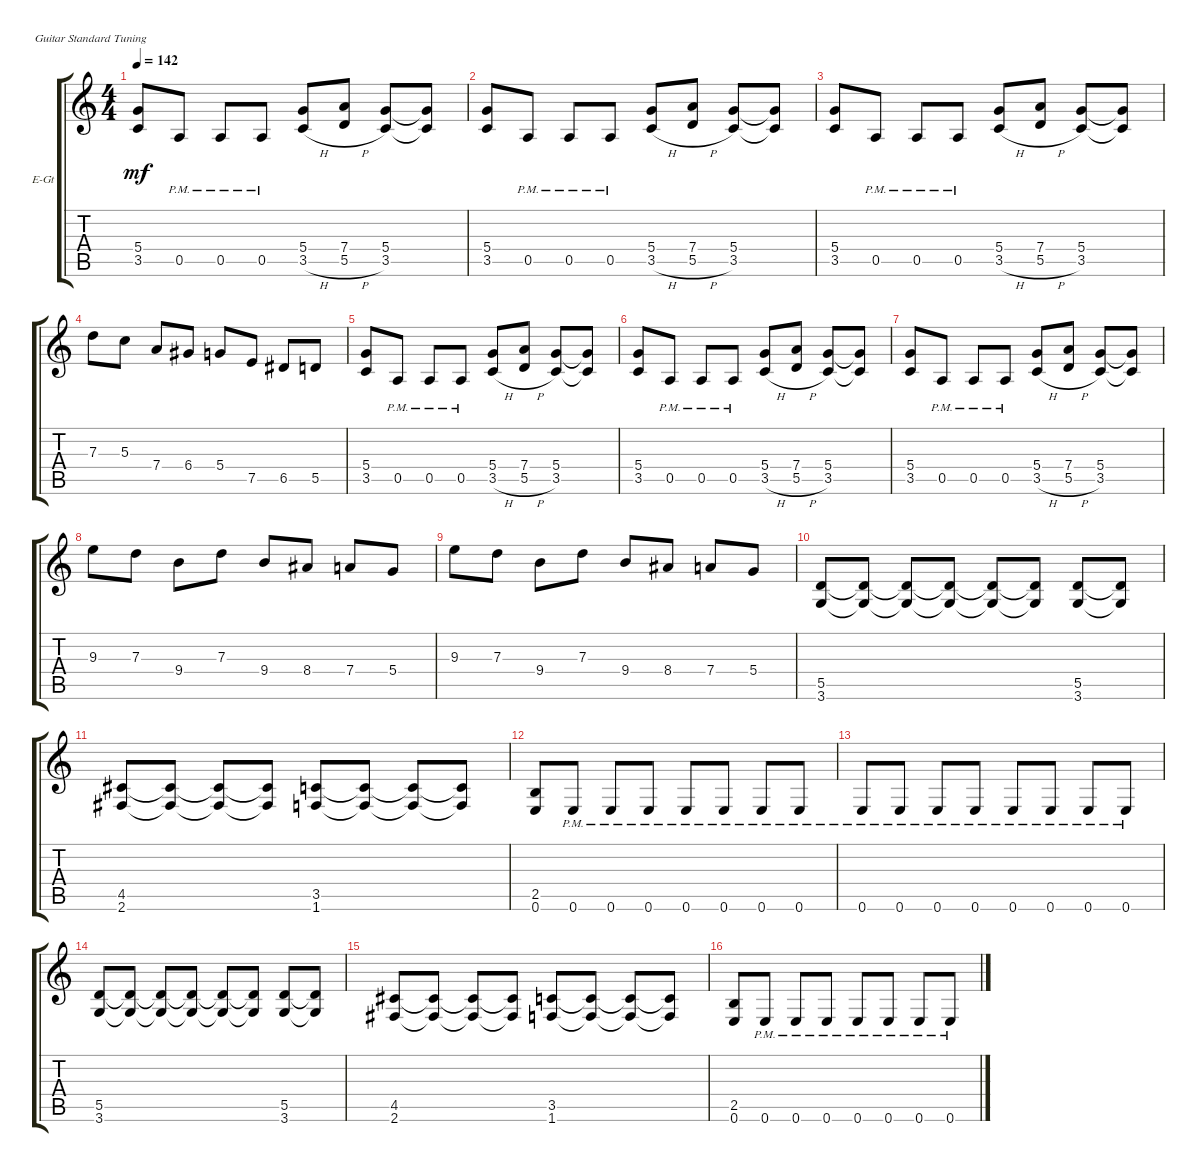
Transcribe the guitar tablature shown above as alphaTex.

\defaultSystemsLayout 4
\bracketExtendMode groupsimilarinstruments
\firstSystemTrackNameOrientation horizontal
\otherSystemsTrackNameOrientation horizontal
\track ("Electric Guitar" "E-Gt") {instrument distortionguitar}
\staff {score tabs}
\tuning (E4 B3 G3 D3 A2 E2)
\ts (4 4)
\tempo 142
\clef g2
\ks c
(3.5 5.4).8{dy mf} 0.5{pm}.8 0.5{pm}.8 0.5{pm}.8 (3.5{h} 5.4).8 (5.5{h} 7.4).8 (3.5 5.4).8 (3.5{t} 5.4{t}).8 |
(3.5 5.4).8 0.5{pm}.8 0.5{pm}.8 0.5{pm}.8 (3.5{h} 5.4).8 (5.5{h} 7.4).8 (3.5 5.4).8 (3.5{t} 5.4{t}).8 |
(3.5 5.4).8 0.5{pm}.8 0.5{pm}.8 0.5{pm}.8 (3.5{h} 5.4).8 (5.5{h} 7.4).8 (3.5 5.4).8 (3.5{t} 5.4{t}).8 |
7.3.8 5.3.8 7.4.8 6.4.8 5.4.8 7.5.8 6.5.8 5.5.8 |
(3.5 5.4).8 0.5{pm}.8 0.5{pm}.8 0.5{pm}.8 (3.5{h} 5.4).8 (5.5{h} 7.4).8 (3.5 5.4).8 (3.5{t} 5.4{t}).8 |
(3.5 5.4).8 0.5{pm}.8 0.5{pm}.8 0.5{pm}.8 (3.5{h} 5.4).8 (5.5{h} 7.4).8 (3.5 5.4).8 (3.5{t} 5.4{t}).8 |
(3.5 5.4).8 0.5{pm}.8 0.5{pm}.8 0.5{pm}.8 (3.5{h} 5.4).8 (5.5{h} 7.4).8 (3.5 5.4).8 (3.5{t} 5.4{t}).8 |
9.3.8 7.3.8 9.4.8 7.3.8 9.4.8 8.4.8 7.4.8 5.4.8 |
9.3.8 7.3.8 9.4.8 7.3.8 9.4.8 8.4.8 7.4.8 5.4.8 |
(3.6 5.5).8 (3.6{t} 5.5{t}).8 (3.6{t} 5.5{t}).8 (3.6{t} 5.5{t}).8 (5.5{t} 3.6{t}).8 (5.5{t} 3.6{t}).8 (3.6 5.5).8 (3.6{t} 5.5{t}).8 |
(2.6 4.5).8 (2.6{t} 4.5{t}).8 (2.6{t} 4.5{t}).8 (2.6{t} 4.5{t}).8 (1.6 3.5).8 (1.6{t} 3.5{t}).8 (1.6{t} 3.5{t}).8 (1.6{t} 3.5{t}).8 |
(0.6 2.5).8 0.6{pm}.8 0.6{pm}.8 0.6{pm}.8 0.6{pm}.8 0.6{pm}.8 0.6{pm}.8 0.6{pm}.8 |
0.6{pm}.8 0.6{pm}.8 0.6{pm}.8 0.6{pm}.8 0.6{pm}.8 0.6{pm}.8 0.6{pm}.8 0.6{pm}.8 |
(3.6 5.5).8 (3.6{t} 5.5{t}).8 (3.6{t} 5.5{t}).8 (3.6{t} 5.5{t}).8 (5.5{t} 3.6{t}).8 (5.5{t} 3.6{t}).8 (3.6 5.5).8 (3.6{t} 5.5{t}).8 |
(2.6 4.5).8 (2.6{t} 4.5{t}).8 (2.6{t} 4.5{t}).8 (2.6{t} 4.5{t}).8 (1.6 3.5).8 (1.6{t} 3.5{t}).8 (1.6{t} 3.5{t}).8 (1.6{t} 3.5{t}).8 |
(0.6 2.5).8 0.6{pm}.8 0.6{pm}.8 0.6{pm}.8 0.6{pm}.8 0.6{pm}.8 0.6{pm}.8 0.6{pm}.8
